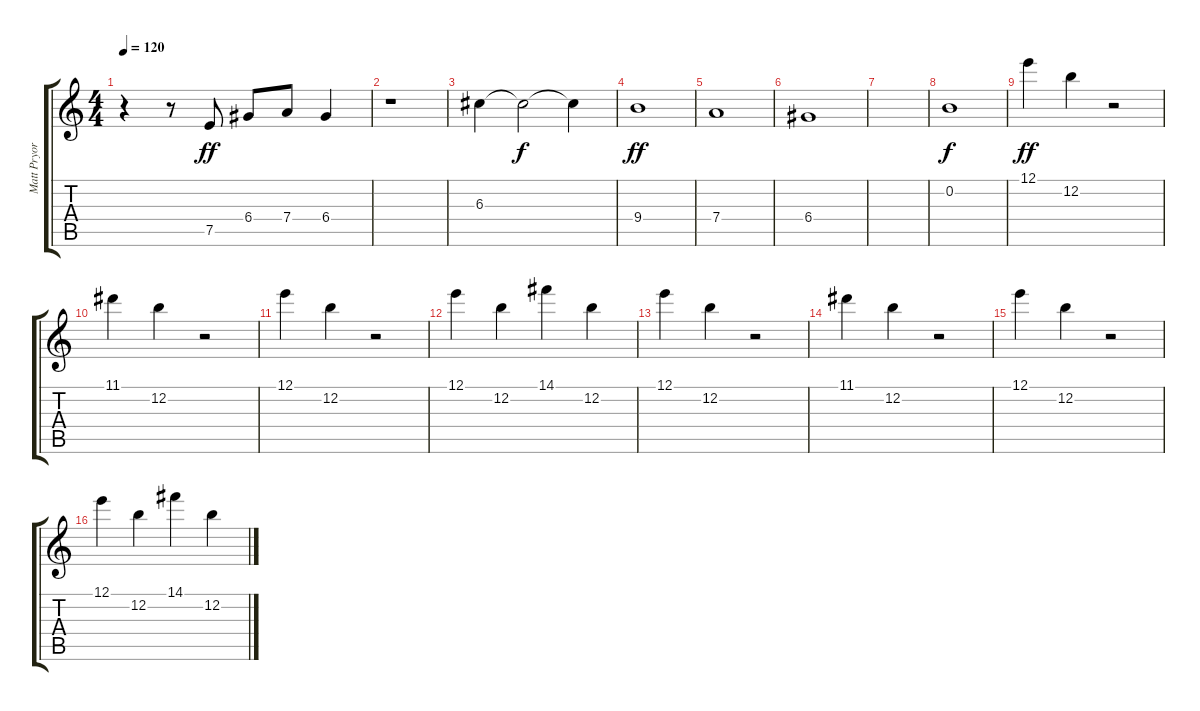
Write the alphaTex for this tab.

\track ("Matt Pryor" "Matt Pryor") {instrument electricguitarclean}
\staff {score tabs}
\tuning (E4 B3 G3 D3 A2 E2) {hide}
\ts (4 4)
\tempo 120
\clef g2
\ks c
r.4{dy ff} r.8 7.5.8 6.4.8 7.4.8 6.4.4 |
r.1 |
6.3.4 6.3{t}.2{dy f} 6.3{t}.4 |
9.4.1{dy ff} |
7.4.1 |
6.4.1 |
|
0.2.1{dy f} |
12.1.4{dy ff} 12.2.4 r.2 |
11.1.4 12.2.4 r.2 |
12.1.4 12.2.4 r.2 |
12.1.4 12.2.4 14.1.4 12.2.4 |
12.1.4 12.2.4 r.2 |
11.1.4 12.2.4 r.2 |
12.1.4 12.2.4 r.2 |
12.1.4 12.2.4 14.1.4 12.2.4
